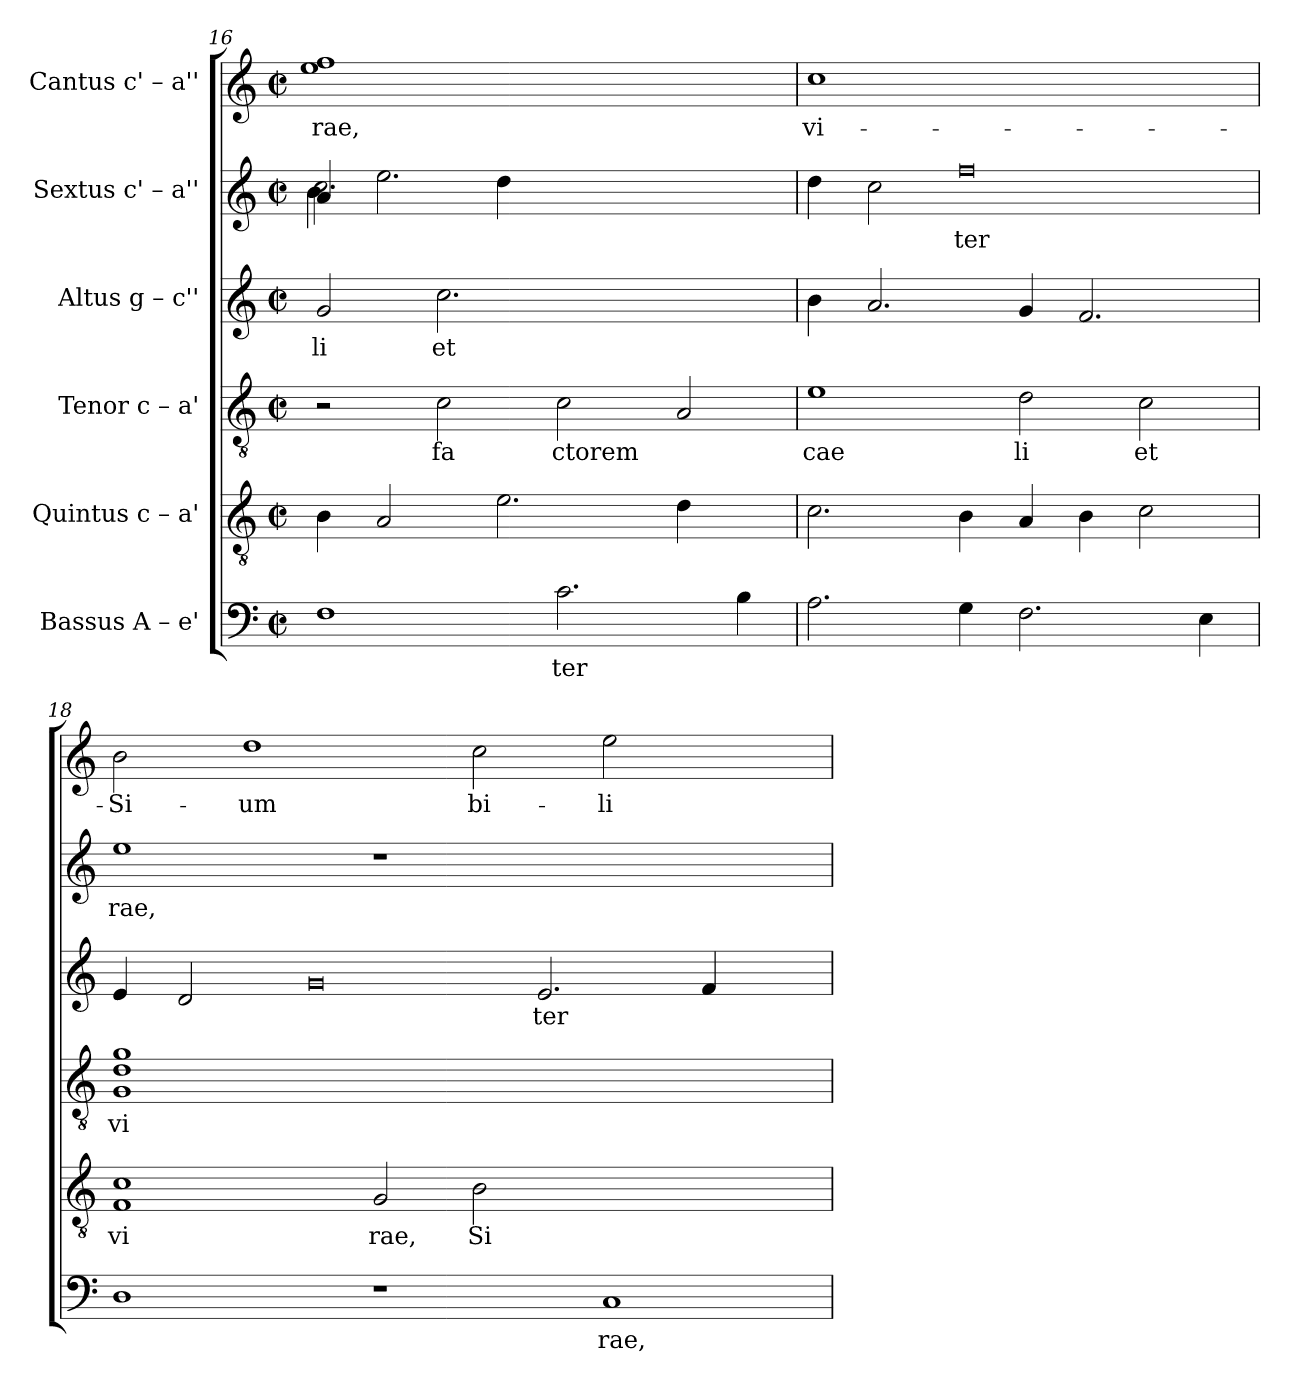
**kern	**text	**kern	**text	**kern	**text	**kern	**text	**kern	**text	**kern	**text
*part6	*part6	*part5	*part5	*part4	*part4	*part3	*part3	*part2	*part2	*part1	*part1
*staff6	*staff6	*staff5	*staff5	*staff4	*staff4	*staff3	*staff3	*staff2	*staff2	*staff1	*staff1
*I"Bassus  A – e'	*	*I"Quintus  c – a'	*	*I"Tenor  c – a'	*	*I"Altus  g – c''	*	*I"Sextus  c' – a''	*	*I"Cantus  c' – a''	*
*clefF4	*	*clefGv2	*	*clefGv2	*	*clefG2	*	*clefG2	*	*clefG2	*
*M2/2	*	*M2/2	*	*M2/2	*	*M2/2	*	*M2/2	*	*M2/2	*
*met(c|)	*	*met(c|)	*	*met(c|)	*	*met(c|)	*	*met(c|)	*	*met(c|)	*
=16	=16	=16	=16	=16	=16	=16	=16	=16	=16	=16	=16
!	!	!	!	!	!	!	!LO:LY:b:cj	!	!	!	!LO:LY:b:cj
*	*	*	*	*	*	*	*	*^	*	*	*
*	*	*	*	*	*	*	*	*	*^	*	*	*
1F	.	4B\	.	2r	.	2g/	li	4a/	4b\	2.cc\	.	1ff 1ee	-rae,
.	.	2A/	.	.	.	.	.	1ryy	2.ee\	.	.	.	.
!	!	!	!	!	!LO:LY:b:cj	!	!LO:LY:b:cj	!	!	!	!	!	!
.	.	.	.	2c\	fa	2.cc\	et	.	.	.	.	.	.
.	.	2.e\	.	.	.	.	.	.	.	4dd\	.	.	.
!	!LO:LY:b	!	!	!	!LO:LY:b	!	!	!	!	!	!	!	!
2.c\	ter	.	.	2c\	ctorem	.	.	.	1ryy	1ryy	.	1ryy	.
.	.	.	.	.	.	2.ryy	.	2.ryy	.	.	.	.	.
.	.	4d\	.	2A/	.	.	.	.	.	.	.	.	.
4B\	.	4ryy	.	.	.	.	.	.	.	.	.	.	.
*	*	*	*	*	*	*	*	*v	*v	*v	*	*	*
=17	=17	=17	=17	=17	=17	=17	=17	=17	=17	=17	=17
!	!	!	!	!	!LO:LY:b:cj	!	!	!	!	!	!LO:LY:b:cj
2.A\	.	2.c\	.	1e	cae	4b\	.	4dd\	.	1cc	vi-
.	.	.	.	.	.	2.a/	.	2cc\	.	.	.
!	!	!	!	!	!	!	!	!LO:N:vis=0	!LO:LY:b:cj	!	!
4G\	.	4B\	.	.	.	.	.	1ff	ter	.	.
!	!	!	!	!	!LO:LY:b:cj	!	!	!	!	!	!
2.F\	.	4A/	.	2d\	li	4g/	.	.	.	1ryy	.
.	.	4B\	.	.	.	2.f/	.	.	.	.	.
!	!	!	!	!	!LO:LY:b:cj	!	!	!	!	!	!
.	.	2c\	.	2c\	et	.	.	.	.	.	.
4E\	.	.	.	.	.	.	.	4ryy	.	.	.
=18	=18	=18	=18	=18	=18	=18	=18	=18	=18	=18	=18
!	!	!	!LO:LY:b:cj	!	!LO:LY:b:cj	!	!	!	!LO:LY:b:cj	!	!LO:LY:b:cj
1D	.	1F 1c	vi	1d 1g 1G	vi	4e/	.	1ee	rae,	2b\	-Si-
.	.	.	.	.	.	2d/	.	.	.	.	.
!	!	!	!	!	!	!	!	!	!	!	!LO:LY:b:cj
.	.	.	.	.	.	.	.	.	.	1dd	-um
!	!	!	!	!	!	!LO:N:vis=0	!	!	!	!	!
.	.	.	.	.	.	1g	.	.	.	.	.
!	!	!	!LO:LY:b:cj	!	!	!	!	!	!	!	!
1r	.	2G/	rae,	0ryy	.	.	.	1r	.	.	.
!	!	!	!LO:LY:b:cj	!	!	!	!	!	!	!	!LO:LY:b:cj
.	.	2B\	Si	.	.	.	.	.	.	2cc\	-bi-
!	!	!	!	!	!	!	!LO:LY:b	!	!	!	!
.	.	.	.	.	.	2.e/	ter	.	.	.	.
!	!LO:LY:b:cj	!	!	!	!	!	!	!	!	!	!LO:LY:b:cj
1C	rae,	1ryy	.	.	.	.	.	1ryy	.	2ee\	-li-
.	.	.	.	.	.	4f/	.	.	.	2ryy	.
.	.	.	.	.	.	4ryy	.	.	.	.	.
=	=	=	=	=	=	=	=	=	=	=	=
*-	*-	*-	*-	*-	*-	*-	*-	*-	*-	*-	*-
